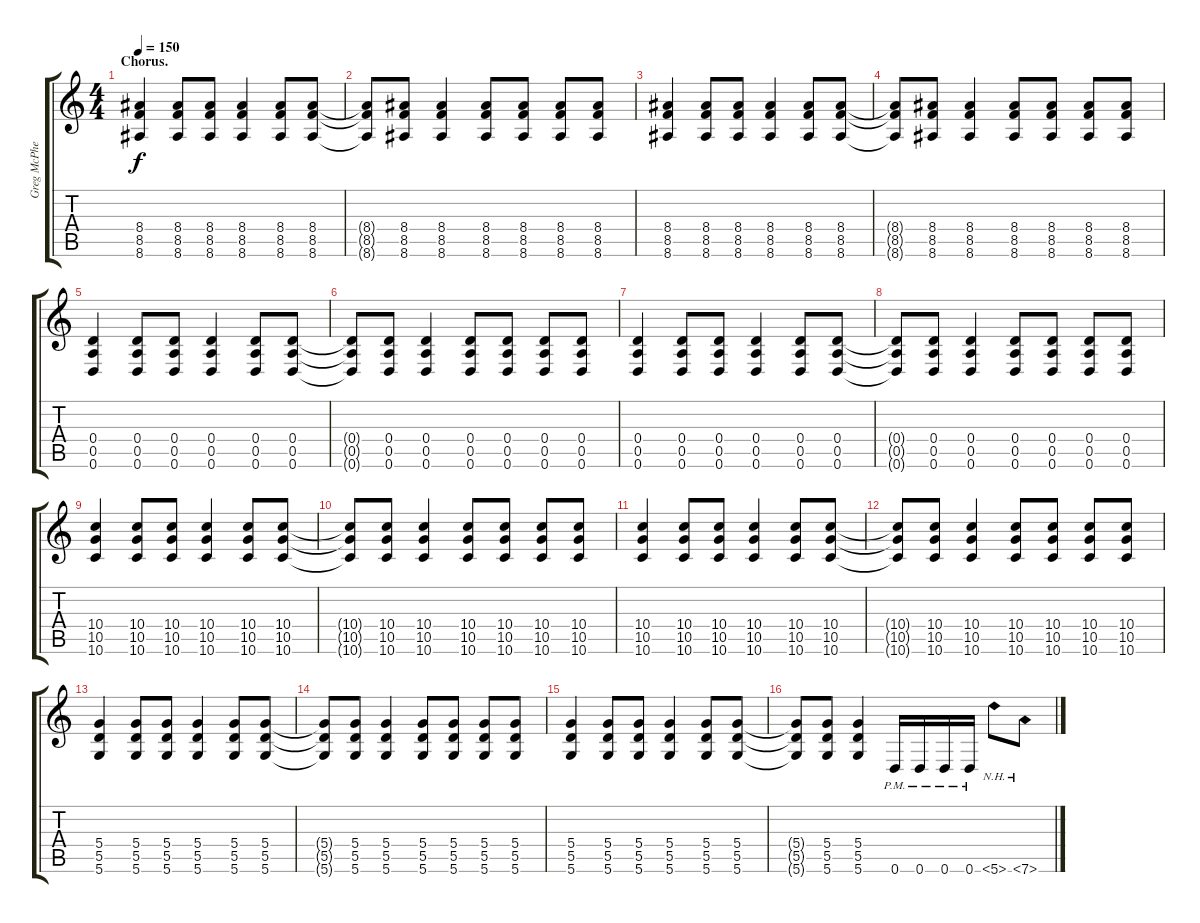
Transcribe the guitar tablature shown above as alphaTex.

\track ("Greg McPherson (Rhythm Guitar)" "Greg McPhe") {instrument distortionguitar}
\staff {score tabs}
\tuning (E4 B3 G3 D3 A2 D2) {hide}
\ts (4 4)
\section ("" "Chorus.")
\tempo 150
\clef g2
\ks c
(8.4 8.5 8.6).4{dy f} (8.4 8.5 8.6).8 (8.4 8.5 8.6).8 (8.4 8.5 8.6).4 (8.4 8.5 8.6).8 (8.4 8.5 8.6).8 |
(8.4{t} 8.5{t} 8.6{t}).8 (8.4 8.5 8.6).8 (8.4 8.5 8.6).4 (8.4 8.5 8.6).8 (8.4 8.5 8.6).8 (8.4 8.5 8.6).8 (8.4 8.5 8.6).8 |
(8.4 8.5 8.6).4 (8.4 8.5 8.6).8 (8.4 8.5 8.6).8 (8.4 8.5 8.6).4 (8.4 8.5 8.6).8 (8.4 8.5 8.6).8 |
(8.4{t} 8.5{t} 8.6{t}).8 (8.4 8.5 8.6).8 (8.4 8.5 8.6).4 (8.4 8.5 8.6).8 (8.4 8.5 8.6).8 (8.4 8.5 8.6).8 (8.4 8.5 8.6).8 |
(0.4 0.5 0.6).4 (0.4 0.5 0.6).8 (0.4 0.5 0.6).8 (0.4 0.5 0.6).4 (0.4 0.5 0.6).8 (0.4 0.5 0.6).8 |
(0.4{t} 0.5{t} 0.6{t}).8 (0.4 0.5 0.6).8 (0.4 0.5 0.6).4 (0.4 0.5 0.6).8 (0.4 0.5 0.6).8 (0.4 0.5 0.6).8 (0.4 0.5 0.6).8 |
(0.4 0.5 0.6).4 (0.4 0.5 0.6).8 (0.4 0.5 0.6).8 (0.4 0.5 0.6).4 (0.4 0.5 0.6).8 (0.4 0.5 0.6).8 |
(0.4{t} 0.5{t} 0.6{t}).8 (0.4 0.5 0.6).8 (0.4 0.5 0.6).4 (0.4 0.5 0.6).8 (0.4 0.5 0.6).8 (0.4 0.5 0.6).8 (0.4 0.5 0.6).8 |
(10.4 10.5 10.6).4 (10.4 10.5 10.6).8 (10.4 10.5 10.6).8 (10.4 10.5 10.6).4 (10.4 10.5 10.6).8 (10.4 10.5 10.6).8 |
(10.4{t} 10.5{t} 10.6{t}).8 (10.4 10.5 10.6).8 (10.4 10.5 10.6).4 (10.4 10.5 10.6).8 (10.4 10.5 10.6).8 (10.4 10.5 10.6).8 (10.4 10.5 10.6).8 |
(10.4 10.5 10.6).4 (10.4 10.5 10.6).8 (10.4 10.5 10.6).8 (10.4 10.5 10.6).4 (10.4 10.5 10.6).8 (10.4 10.5 10.6).8 |
(10.4{t} 10.5{t} 10.6{t}).8 (10.4 10.5 10.6).8 (10.4 10.5 10.6).4 (10.4 10.5 10.6).8 (10.4 10.5 10.6).8 (10.4 10.5 10.6).8 (10.4 10.5 10.6).8 |
(5.4 5.5 5.6).4 (5.4 5.5 5.6).8 (5.4 5.5 5.6).8 (5.4 5.5 5.6).4 (5.4 5.5 5.6).8 (5.4 5.5 5.6).8 |
(5.4{t} 5.5{t} 5.6{t}).8 (5.4 5.5 5.6).8 (5.4 5.5 5.6).4 (5.4 5.5 5.6).8 (5.4 5.5 5.6).8 (5.4 5.5 5.6).8 (5.4 5.5 5.6).8 |
(5.4 5.5 5.6).4 (5.4 5.5 5.6).8 (5.4 5.5 5.6).8 (5.4 5.5 5.6).4 (5.4 5.5 5.6).8 (5.4 5.5 5.6).8 |
(5.4{t} 5.5{t} 5.6{t}).8 (5.4 5.5 5.6).8 (5.4 5.5 5.6).4 0.6{pm}.16 0.6{pm}.16 0.6{pm}.16 0.6{pm}.16 5.6{nh}.8 7.6{nh}.8
